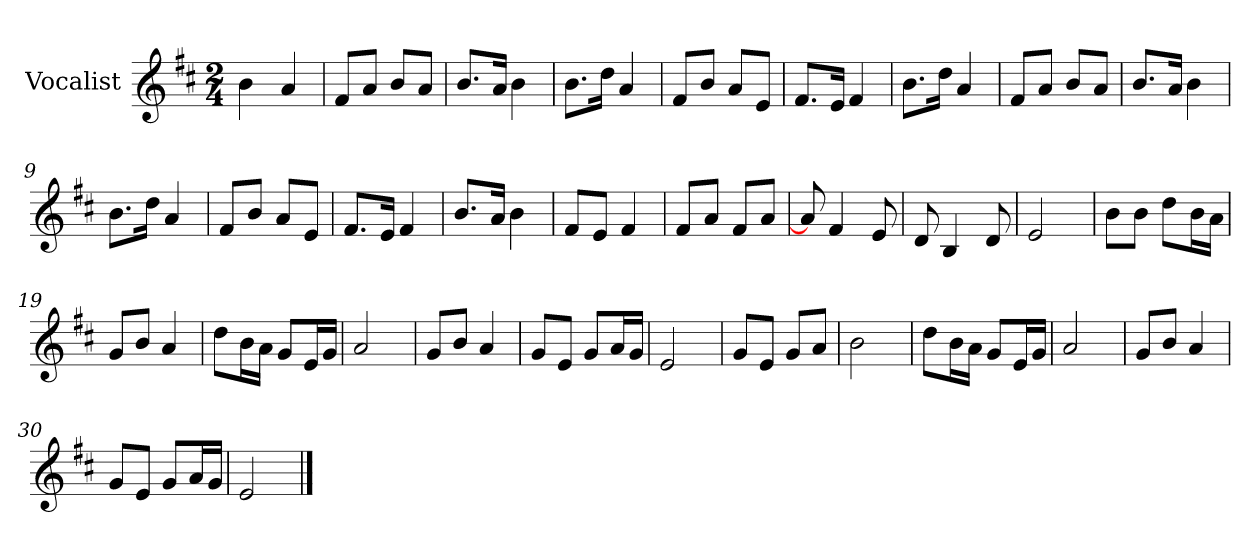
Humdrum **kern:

**kern
*part1
*staff1
*I"Vocalist
*k[f#c#]
*D:
*M2/4
=
4b
4a
=1
8f#L
8aJ
8bL
8aJ
=2
8.bL
16aJk
4b
=3
8.bL
16ddJk
4a
=4
8f#L
8bJ
8aL
8eJ
=5
8.f#L
16eJk
4f#
=6
8.bL
16ddJk
4a
=7
8f#L
8aJ
8bL
8aJ
=8
8.bL
16aJk
4b
=9
8.bL
16ddJk
4a
=10
8f#L
8bJ
8aL
8eJ
=11
8.f#L
16eJk
4f#
=12
8.bL
16aJk
4b
=13
8f#L
8eJ
4f#
=14
8f#L
8aJ
8f#L
8aJ
=15
8a]
4f#
8e
=16
8d
4B
8d
=17
2e
=18
8bL
8bJ
8ddL
16bL
16aJJ
=19
8gL
8bJ
4a
=20
8ddL
16bL
16aJJ
8gL
16eL
16gJJ
=21
2a
=22
8gL
8bJ
4a
=23
8gL
8eJ
8gL
16aL
16gJJ
=24
2e
=25
8gL
8eJ
8gL
8aJ
=26
2b
=27
8ddL
16bL
16aJJ
8gL
16eL
16gJJ
=28
2a
=29
8gL
8bJ
4a
=30
8gL
8eJ
8gL
16aL
16gJJ
=31
2e
==
*-
